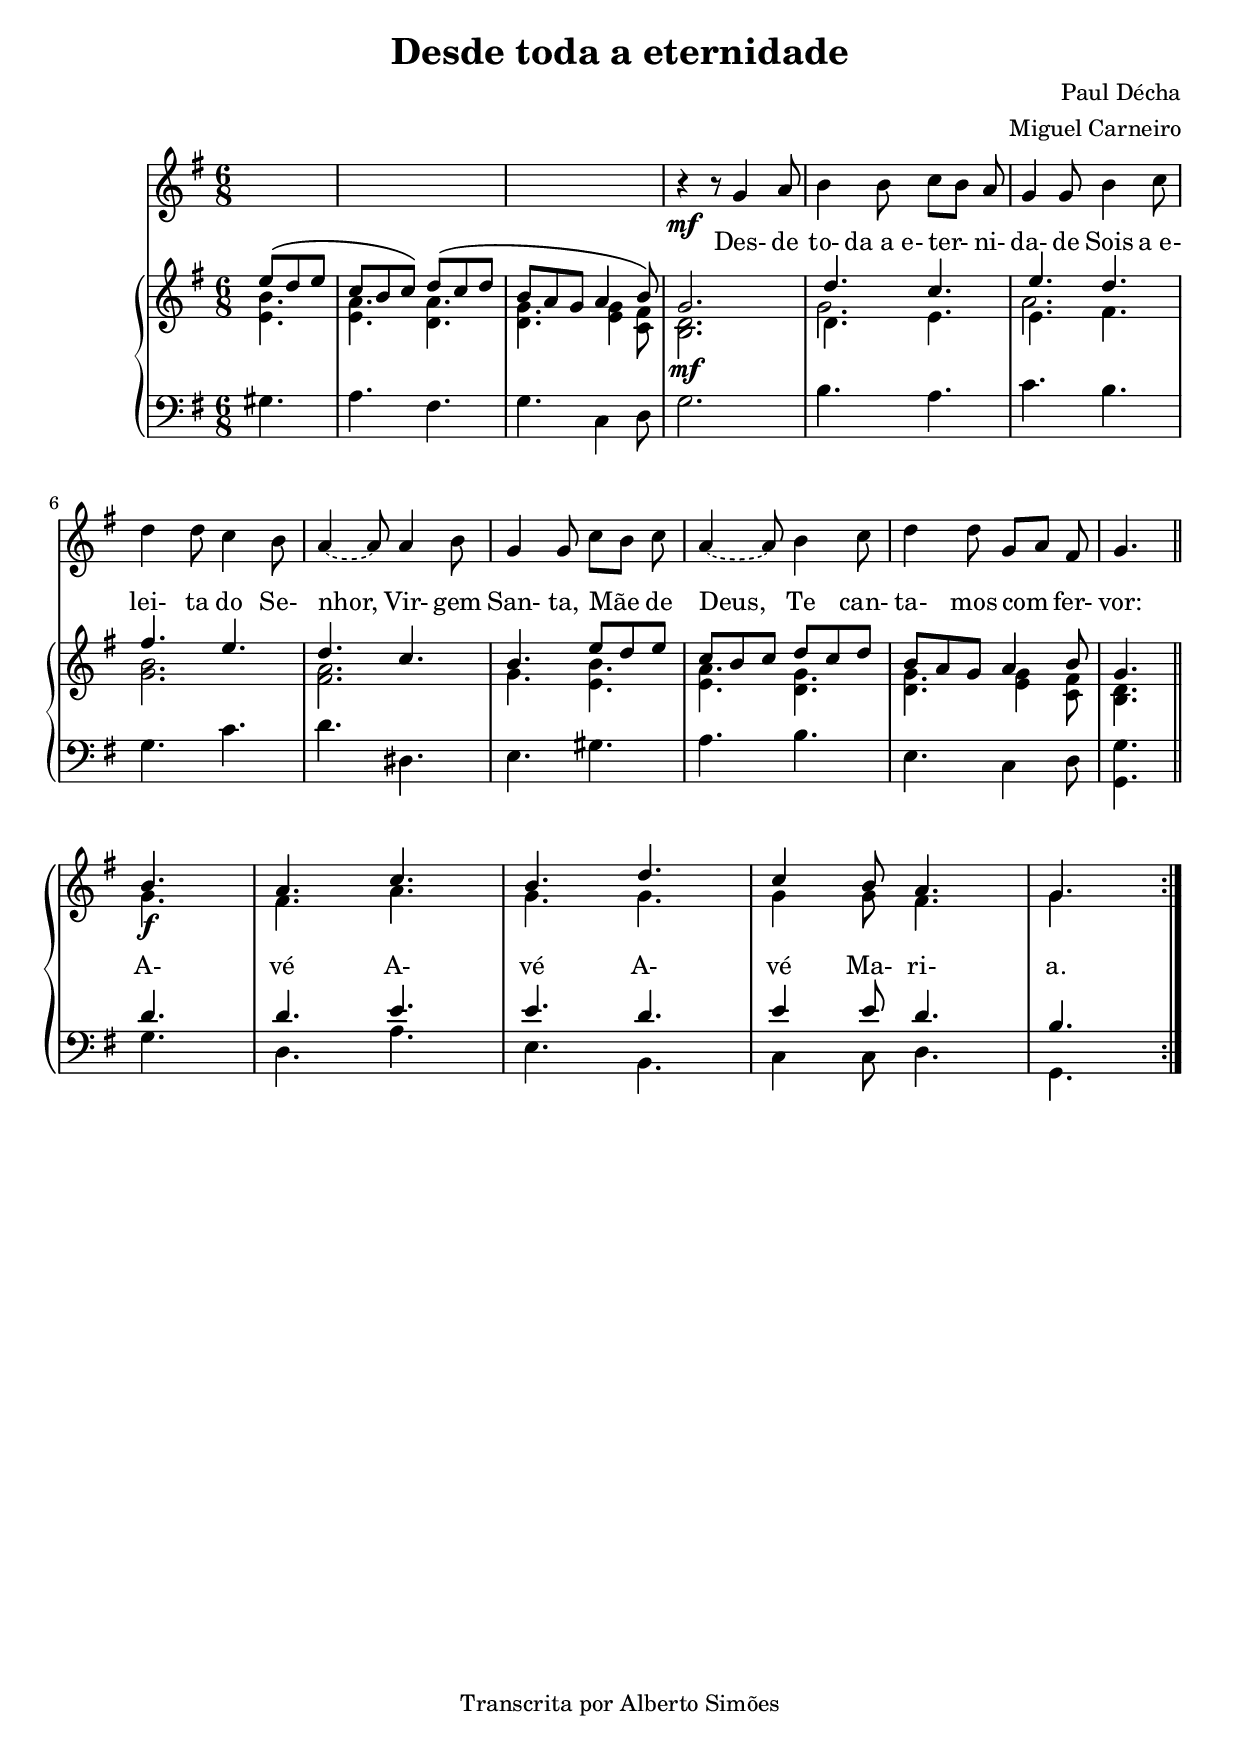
\version "2.14.0"

\header {
  title = "Desde toda a eternidade"
  composer = "Paul Décha"
  arranger = "Miguel Carneiro"
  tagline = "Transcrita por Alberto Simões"

  ocasioes = "maria"
  seccao   = "maria"

}



global = {
  \key g \major
  \time 6/8
}

melody = \relative c'' {
  \global
  \clef treble
  \autoBeamOff
  \partial 8*3 s4. s2. s2. 
  r4\mf r8 g4 a8
  b4 b8 c[ b] a
  g4 g8 b4 c8
  d4 d8 c4 b8
  \tieDashed
  a4 ~ a8 a4 b8

  g4 g8 c[ b] c
  a4 ~ a8 b4 c8 d4 d8 g,[ a] fis g4. \bar "||" \break
}

text = \lyricmode {
  Des- de to- da_a_e- ter- ni- da- de
  Sois a_e- lei- ta do Se- nhor,
  Vir- gem San- ta, Mãe de Deus,
  Te can- ta- mos com fer- vor:
}

textR = \lyricmode {
  \repeat unfold 39 { \skip1 }
  A- vé
  A- vé
  A- vé Ma- ri- a.
}

upperA = \relative c'' {
  \voiceOne
  \partial 8*3 e8[\( d e]
  c[ b c]\) d[\( c d]
  b[ a g] a4 b8\)

  g2. 
  d'4. c4.
  e d fis e d c

  b4. e8[ d e] c[ b c] d[ c d] b[ a g] a4 b8 
g4.

  \repeat volta 2 {
     b4. a c b d c4 b8 a4. g
  }
}

upperB = \relative c' {
  \partial 8*3 <e b'>4.
  <e a> <d a'>
  <d g>  <e g>4 <c fis>8

  <b d>2.\mf
  << {\stemDown d4. e } \\ { \stemDown \shiftOn g2.} >>
  << {\stemDown e4. fis } \\ { \stemDown \shiftOn a2.} >>
  <g b>2.
  <fis a>2.

  g4. <e b'>
  <e a> <d g>
  <d g> <e g>4 <c fis>8
  <b d>4.

  \repeat volta 2 {
     g'4.\f fis a g g g4 g8 fis4.  g 
  }
}


upper = {
  \global
  \clef treble
  << \new Voice = "tv" \upperA \\ \upperB >>
}

lower = {
  \global
  \clef bass
  \relative c' {
    \stemDown
    \partial 8*3 gis4.
    a fis
    g c,4 d8

    g2. b4. a c b g c d dis,
    e gis a b e, c4 d8 <g, g'>4.
    
    \repeat volta 2 {
      << {
          d''4. d e e d e4 e8 d4.  b4.
      } \\
         { 
            g4. d a' e b c4 c8 d4.  g,
         } >>
    }
  }
}

\score {
  <<
    \new Voice = "mel" \melody
    \new PianoStaff <<
      \new Staff = "upper" \upper
      \new Staff = "lower" \lower
    >>
    \new Lyrics \with { alignAboveContext = "upper" }
                { \lyricsto "mel" \text}
    \new Lyrics \with { alignAboveContext = "lower" }
                { \lyricsto "tv" \textR}
  >>
  \layout {
    \context {
      \Staff \RemoveEmptyStaves       
      \override VerticalAxisGroup #'remove-first = ##t
    }
  }
  \midi {
    \context {
      \Score
      tempoWholesPerMinute = #(ly:make-moment 73 4)
    }
  }
}


